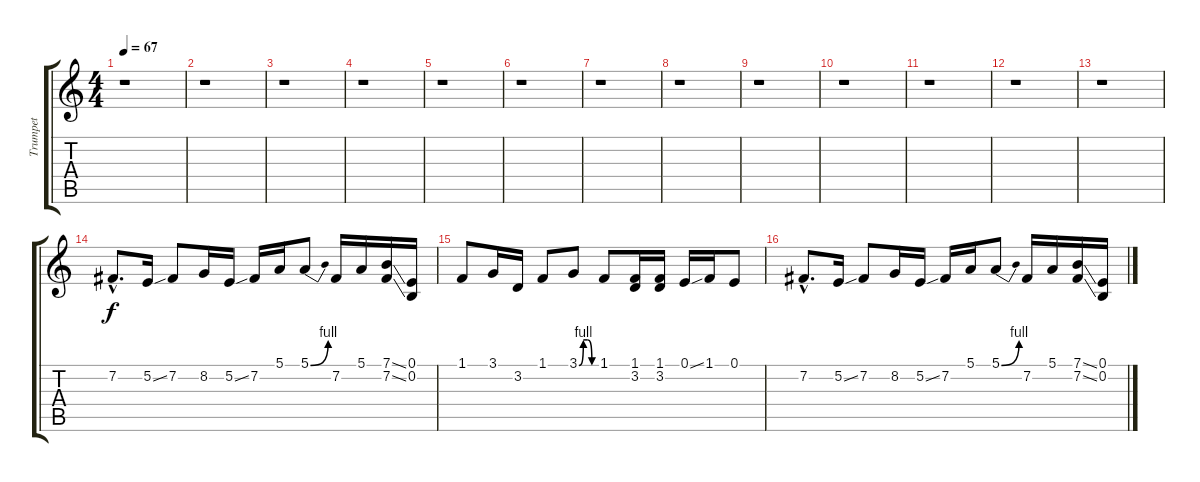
\track ("Trumpet" "Trumpet") {instrument trumpet}
\staff {score tabs}
\tuning (E4 B3 G3 D3 A2 E2) {hide}
\ts (4 4)
\tempo 67
\clef g2
\ks c
r.1{dy f instrument trumpet} |
r.1 |
r.1 |
r.1 |
r.1 |
r.1 |
r.1 |
r.1 |
r.1 |
r.1 |
r.1 |
r.1 |
r.1 |
7.2{hac}.8{d} 5.2{ss}.16 7.2.8 8.2.16 5.2{ss}.16 7.2.16 5.1.16 5.1{be (bend 0 0 60 4)}.8 7.2.16 5.1.16 (7.1{ss} 7.2{ss}).16 (0.1 0.2).16 |
1.1.8 3.1.16 3.2.16 1.1.8 3.1{be (custom 0 0 15 4 30 4 45 0 60 0)}.8 1.1.8 (1.1 3.2).16 (1.1 3.2).16 0.1{ss}.16 1.1.16 0.1.8 |
7.2{hac}.8{d} 5.2{ss}.16 7.2.8 8.2.16 5.2{ss}.16 7.2.16 5.1.16 5.1{be (bend 0 0 60 4)}.8 7.2.16 5.1.16 (7.1{ss} 7.2{ss}).16 (0.1 0.2).16
